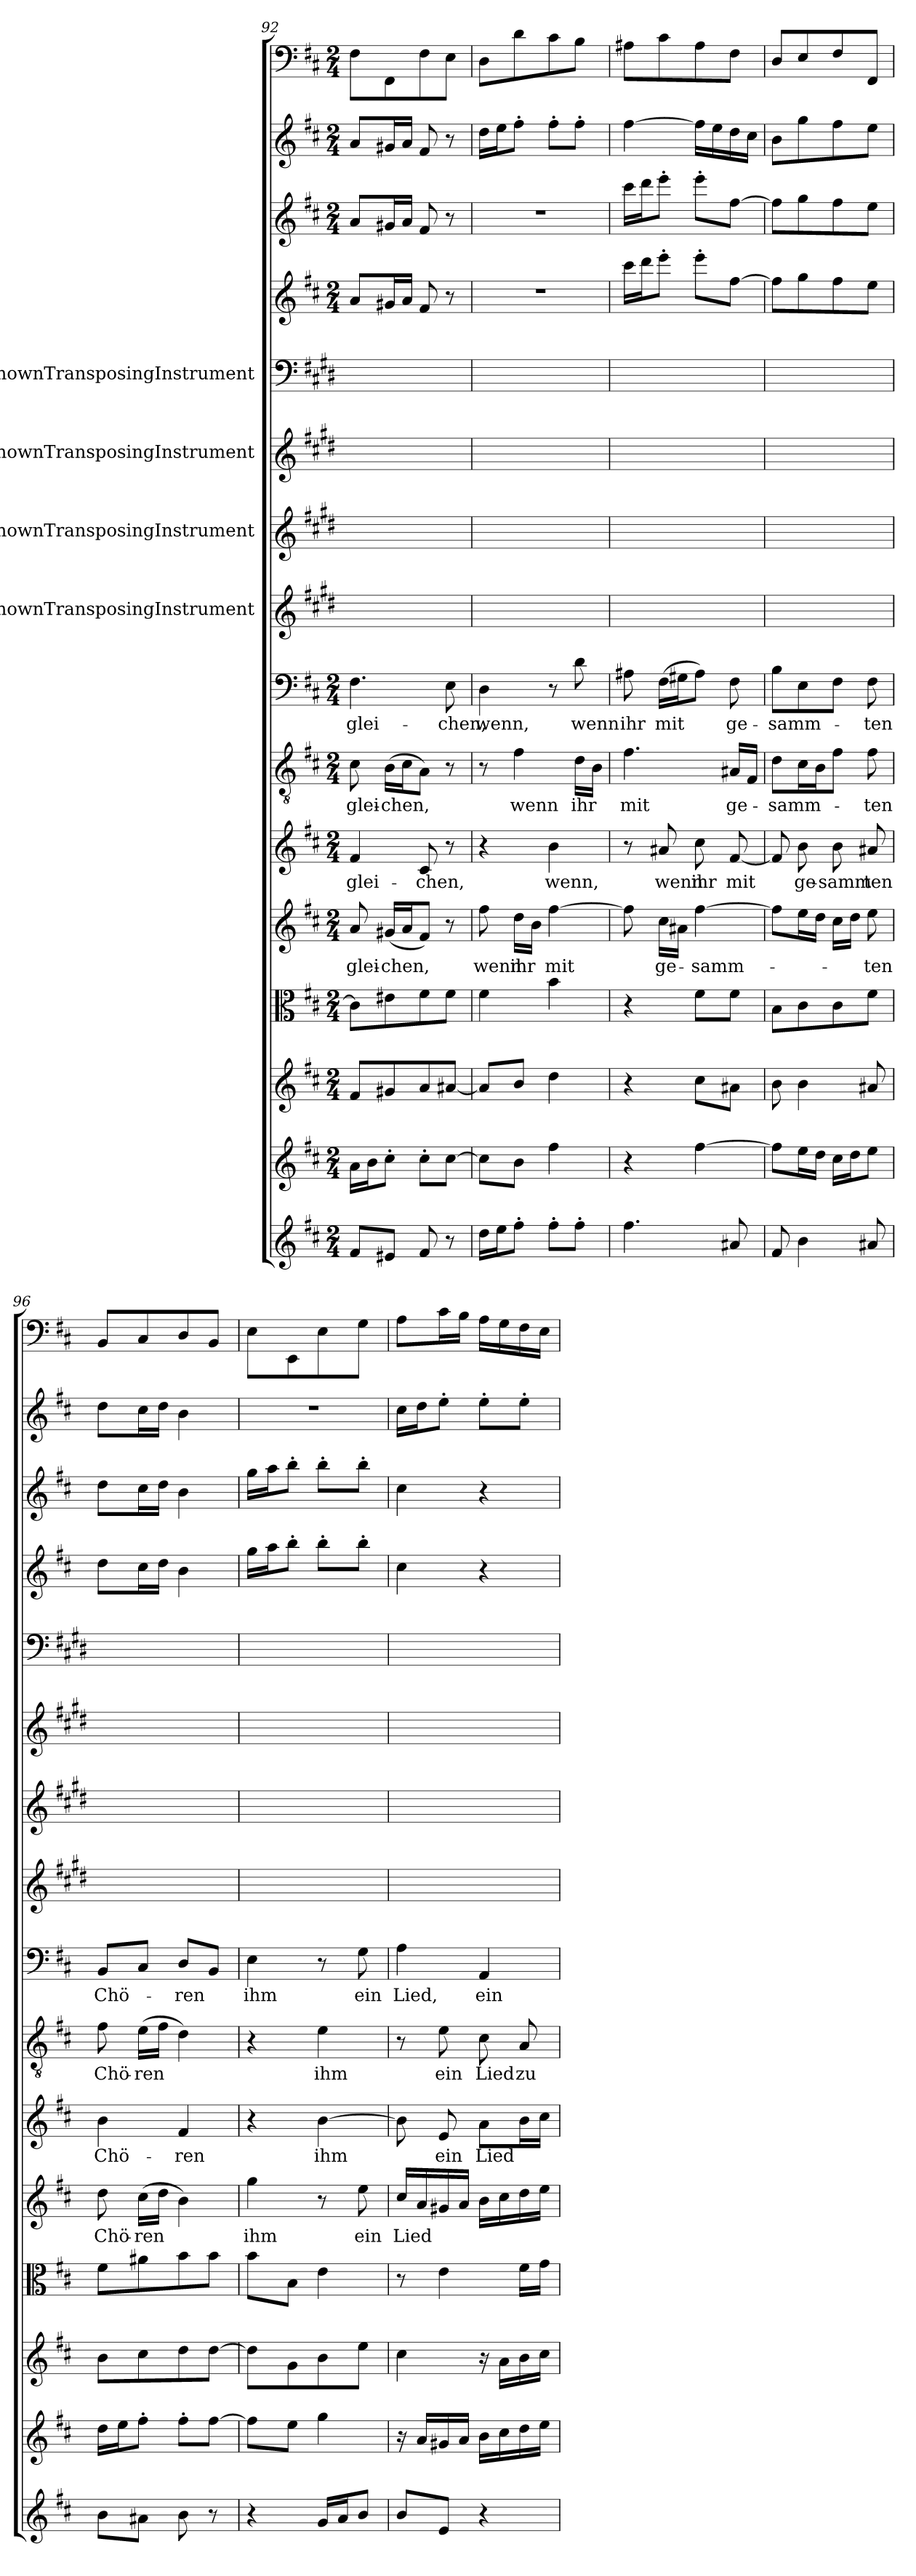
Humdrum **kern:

**kern	**kern	**kern	**kern	**kern	**text	**kern	**text	**kern	**text	**kern	**text	**kern	**kern	**kern	**kern	**kern	**kern	**kern	**kern
*part16	*part15	*part14	*part13	*part12	*part12	*part11	*part11	*part10	*part10	*part9	*part9	*part8	*part7	*part6	*part5	*part4	*part3	*part2	*part1
*staff16	*staff15	*staff14	*staff13	*staff12	*staff12	*staff11	*staff11	*staff10	*staff10	*staff9	*staff9	*staff8	*staff7	*staff6	*staff5	*staff4	*staff3	*staff2	*staff1
*	*	*	*	*	*	*	*	*	*	*	*	*I"UnknownTransposingInstrument	*I"UnknownTransposingInstrument	*I"UnknownTransposingInstrument	*I"UnknownTransposingInstrument	*	*	*	*
*clefG2	*clefG2	*clefG2	*clefC3	*clefG2	*	*clefG2	*	*clefGv2	*	*clefF4	*	*clefG2	*clefG2	*clefG2	*clefF4	*clefG2	*clefG2	*clefG2	*clefF4
*	*	*	*	*	*	*	*	*	*	*	*	*ITrd1c2	*ITrd1c2	*ITrd1c2	*ITrd1c2	*	*	*	*
*k[f#c#]	*k[f#c#]	*k[f#c#]	*k[f#c#]	*k[f#c#]	*	*k[f#c#]	*	*k[f#c#]	*	*k[f#c#]	*	*k[f#c#]	*k[f#c#]	*k[f#c#]	*k[f#c#]	*k[f#c#]	*k[f#c#]	*k[f#c#]	*k[f#c#]
*D:	*D:	*D:	*D:	*D:	*	*D:	*	*D:	*	*D:	*	*	*	*	*	*D:	*D:	*D:	*D:
*M2/4	*M2/4	*M2/4	*M2/4	*M2/4	*	*M2/4	*	*M2/4	*	*M2/4	*	*	*	*	*	*M2/4	*M2/4	*M2/4	*M2/4
=92	=92	=92	=92	=92	=92	=92	=92	=92	=92	=92	=92	=92	=92	=92	=92	=92	=92	=92	=92
8f#/L	16a\LL	8f#/L	8c#\L]	8a/	-glei-	4f#/	-glei-	8c#\	-glei-	4.F#\	-glei-	2r	2r	2r	2r	8a/L	8a/L	8a/L	8F#\L
.	16b\J	.	.	.	.	.	.	.	.	.	.	.	.	.	.	.	.	.	.
8e#X/J	8cc#'\J	8g#X/	8e#X\	(16g#X/LL	-chen,	.	.	(16B\LL	-chen,	.	.	.	.	.	.	16g#X/L	16g#X/L	16g#X/L	8FF#\
.	.	.	.	16a/J	.	.	.	16c#\J	.	.	.	.	.	.	.	16a/JJ	16a/JJ	16a/JJ	.
8f#/	8cc#'\L	8a/	8f#\	8f#/J)	.	8c#/	-chen,	8A\J)	.	.	.	.	.	.	.	8f#/	8f#/	8f#/	8F#\
8r	[8cc#\J	[8a#X/J	8f#\J	8r	.	8r	.	8r	.	8E\	-chen,	.	.	.	.	8r	8r	8r	8E\J
=93	=93	=93	=93	=93	=93	=93	=93	=93	=93	=93	=93	=93	=93	=93	=93	=93	=93	=93	=93
16dd\LL	8cc#\L]	8a#/L]	4f#\	8ff#\	wenn	4r	.	8r	.	4D\	wenn,	2r	2r	2r	2r	2r	2r	16dd\LL	8D\L
16ee\J	.	.	.	.	.	.	.	.	.	.	.	.	.	.	.	.	.	16ee\J	.
8ff#'\J	8b\J	8b/J	.	16dd\LL	ihr	.	.	4f#\	wenn	.	.	.	.	.	.	.	.	8ff#'\J	8d\
.	.	.	.	16b\JJ	.	.	.	.	.	.	.	.	.	.	.	.	.	.	.
8ff#'\L	4ff#\	4dd\	4b\	[4ff#\	mit	4b\	wenn,	.	.	8r	.	.	.	.	.	.	.	8ff#'\L	8c#\
8ff#'\J	.	.	.	.	.	.	.	16d\LL	ihr	8d\	wenn	.	.	.	.	.	.	8ff#'\J	8B\J
.	.	.	.	.	.	.	.	16B\JJ	.	.	.	.	.	.	.	.	.	.	.
=94	=94	=94	=94	=94	=94	=94	=94	=94	=94	=94	=94	=94	=94	=94	=94	=94	=94	=94	=94
4.ff#\	4r	4r	4r	8ff#\]	.	8r	.	4.f#\	mit	8A#X\	ihr	2r	2r	2r	2r	16ccc#\LL	16ccc#\LL	[4ff#\	8A#X\L
.	.	.	.	.	.	.	.	.	.	.	.	.	.	.	.	16ddd\J	16ddd\J	.	.
.	.	.	.	16cc#\LL	ge-	8a#X/	wenn	.	.	(16F#\LL	mit	.	.	.	.	8eee'\J	8eee'\J	.	8c#\
.	.	.	.	16a#X\JJ	.	.	.	.	.	16G#X\J	.	.	.	.	.	.	.	.	.
.	[4ff#\	8cc#\L	8f#\L	[4ff#\	-samm-	8cc#\	ihr	.	.	8A#\J)	.	.	.	.	.	8eee'\L	8eee'\L	16ff#\LL]	8A#\
.	.	.	.	.	.	.	.	.	.	.	.	.	.	.	.	.	.	16ee\	.
8a#X/	.	8a#X\J	8f#\J	.	.	[8f#/	mit	16A#X/LL	ge-	8F#\	ge-	.	.	.	.	[8ff#\J	[8ff#\J	16dd\	8F#\J
.	.	.	.	.	.	.	.	16F#/JJ	.	.	.	.	.	.	.	.	.	16cc#\JJ	.
=95	=95	=95	=95	=95	=95	=95	=95	=95	=95	=95	=95	=95	=95	=95	=95	=95	=95	=95	=95
8f#/	8ff#\L]	8b\	8B\L	8ff#\L]	.	8f#/]	.	8d\L	-samm-	8B\L	-samm-	2r	2r	2r	2r	8ff#\L]	8ff#\L]	8b\L	8D/L
4b\	16ee\L	4b\	8c#\	16ee\L	.	8b\	ge-	16c#\L	.	8E\	.	.	.	.	.	8gg\	8gg\	8gg\	8E/
.	16dd\JJ	.	.	16dd\JJ	.	.	.	16B\J	.	.	.	.	.	.	.	.	.	.	.
.	16cc#\LL	.	8c#\	16cc#\LL	.	8b\	-samm-	8f#\J	.	8F#\J	.	.	.	.	.	8ff#\	8ff#\	8ff#\	8F#/
.	16dd\J	.	.	16dd\JJ	.	.	.	.	.	.	.	.	.	.	.	.	.	.	.
8a#X/	8ee\J	8a#X/	8f#\J	8ee\	-ten	8a#X/	-ten	8f#\	-ten	8F#\	-ten	.	.	.	.	8ee\J	8ee\J	8ee\J	8FF#/J
=96	=96	=96	=96	=96	=96	=96	=96	=96	=96	=96	=96	=96	=96	=96	=96	=96	=96	=96	=96
8b\L	16dd\LL	8b\L	8f#\L	8dd\	Chö-	4b\	Chö-	8f#\	Chö-	8BB/L	Chö-	2r	2r	2r	2r	8dd\L	8dd\L	8dd\L	8BB/L
.	16ee\J	.	.	.	.	.	.	.	.	.	.	.	.	.	.	.	.	.	.
8a#X\J	8ff#'\J	8cc#\	8a#X\	(16cc#\LL	-ren	.	.	(16e\LL	-ren	8C#/J	.	.	.	.	.	16cc#\L	16cc#\L	16cc#\L	8C#/
.	.	.	.	16dd\JJ	.	.	.	16f#\JJ	.	.	.	.	.	.	.	16dd\JJ	16dd\JJ	16dd\JJ	.
8b\	8ff#'\L	8dd\	8b\	4b\)	.	4f#/	-ren	4d\)	.	8D/L	-ren	.	.	.	.	4b\	4b\	4b\	8D/
8r	[8ff#\J	[8dd\J	8b\J	.	.	.	.	.	.	8BB/J	.	.	.	.	.	.	.	.	8BB/J
=97	=97	=97	=97	=97	=97	=97	=97	=97	=97	=97	=97	=97	=97	=97	=97	=97	=97	=97	=97
4r	8ff#\L]	8dd\L]	8b\L	4gg\	ihm	4r	.	4r	.	4E\	ihm	2r	2r	2r	2r	16gg\LL	16gg\LL	2r	8E\L
.	.	.	.	.	.	.	.	.	.	.	.	.	.	.	.	16aa\J	16aa\J	.	.
.	8ee\J	8g\	8B\J	.	.	.	.	.	.	.	.	.	.	.	.	8bb'\J	8bb'\J	.	8EE\
16g/LL	4gg\	8b\	4e\	8r	.	[4b\	ihm	4e\	ihm	8r	.	.	.	.	.	8bb'\L	8bb'\L	.	8E\
16a/J	.	.	.	.	.	.	.	.	.	.	.	.	.	.	.	.	.	.	.
8b/J	.	8ee\J	.	8ee\	ein	.	.	.	.	8G\	ein	.	.	.	.	8bb'\J	8bb'\J	.	8G\J
=98	=98	=98	=98	=98	=98	=98	=98	=98	=98	=98	=98	=98	=98	=98	=98	=98	=98	=98	=98
8b/L	16r	4cc#\	8r	16cc#/LL	Lied	8b\]	.	8r	.	4A\	Lied,	2r	2r	2r	2r	4cc#\	4cc#\	16cc#\LL	8A\L
.	16a/LL	.	.	16a/	.	.	.	.	.	.	.	.	.	.	.	.	.	16dd\J	.
8e/J	16g#X/	.	4e\	16g#X/	.	8e/	ein	8e\	ein	.	.	.	.	.	.	.	.	8ee'\J	16c#\L
.	16a/JJ	.	.	16a/JJ	.	.	.	.	.	.	.	.	.	.	.	.	.	.	16B\JJ
4r	16b\LL	16r	.	16b\LL	.	8a\L	Lied	8c#\	Lied	4AA/	ein	.	.	.	.	4r	4r	8ee'\L	16A\LL
.	16cc#\	16a\LL	.	16cc#\	.	.	.	.	.	.	.	.	.	.	.	.	.	.	16G\
.	16dd\	16b\	16f#\LL	16dd\	.	16b\L	.	8A/	zu	.	.	.	.	.	.	.	.	8ee'\J	16F#\
.	16ee\JJ	16cc#\JJ	16g\JJ	16ee\JJ	.	16cc#\JJ	.	.	.	.	.	.	.	.	.	.	.	.	16E\JJ
=	=	=	=	=	=	=	=	=	=	=	=	=	=	=	=	=	=	=	=
*-	*-	*-	*-	*-	*-	*-	*-	*-	*-	*-	*-	*-	*-	*-	*-	*-	*-	*-	*-
